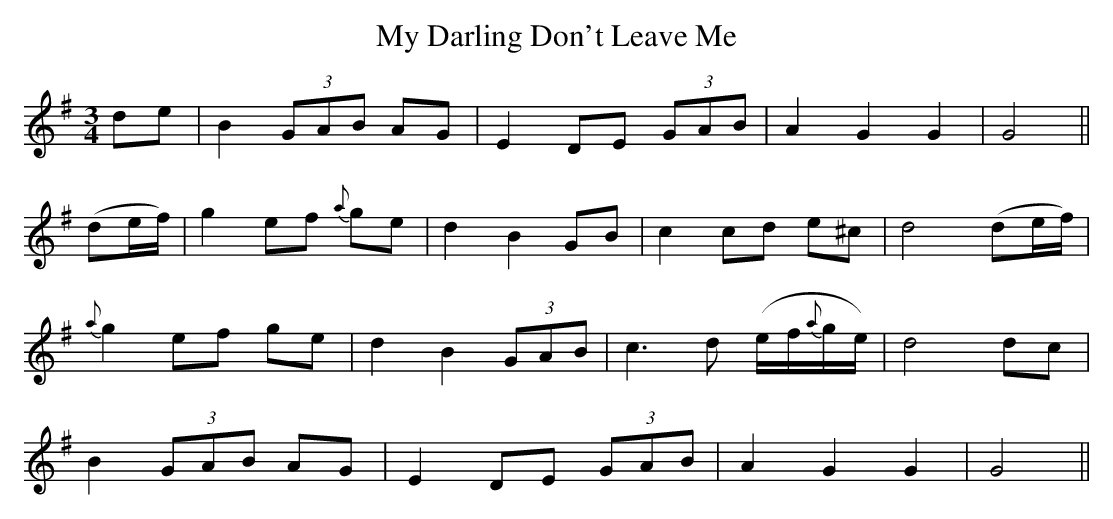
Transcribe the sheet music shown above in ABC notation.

X:1
T: My Darling Don't Leave Me
M: 3/4
L: 1/8
K: G
de | B2 (3GAB AG | E2 DE (3GAB | A2 G2 G2 | G4 ||
(de/f/) | g2 ef {a}ge | d2 B2 GB | c2 cd e^c | d4 (de/f/) |
{a}g2 ef ge | d2 B2 (3GAB | c3 d (e/f/{a}g/e/) | d4 dc |
B2 (3GAB AG | E2 DE (3GAB | A2 G2 G2 | G4 ||
